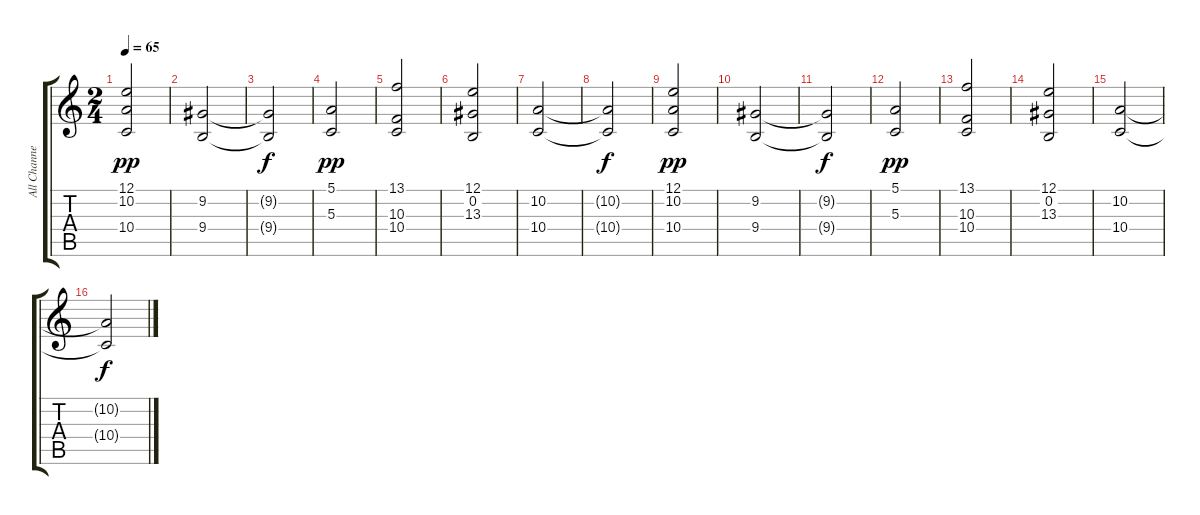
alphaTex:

\track ("All Channels*merged" "All Channe") {instrument stringensemble2}
\staff {score tabs}
\tuning (E4 B3 G3 D3 A2 E2) {hide}
\ts (2 4)
\tempo 65
\clef g2
\ks c
(12.1 10.2 10.4).2{dy pp instrument stringensemble2} |
(9.2 9.4).2 |
(9.2{t} 9.4{t}).2{dy f} |
(5.1 5.3).2{dy pp} |
(13.1 10.3 10.4).2 |
(12.1 0.2 13.3).2 |
(10.2 10.4).2 |
(10.2{t} 10.4{t}).2{dy f} |
(12.1 10.2 10.4).2{dy pp instrument stringensemble2} |
(9.2 9.4).2 |
(9.2{t} 9.4{t}).2{dy f} |
(5.1 5.3).2{dy pp} |
(13.1 10.3 10.4).2 |
(12.1 0.2 13.3).2 |
(10.2 10.4).2 |
(10.2{t} 10.4{t}).2{dy f}
